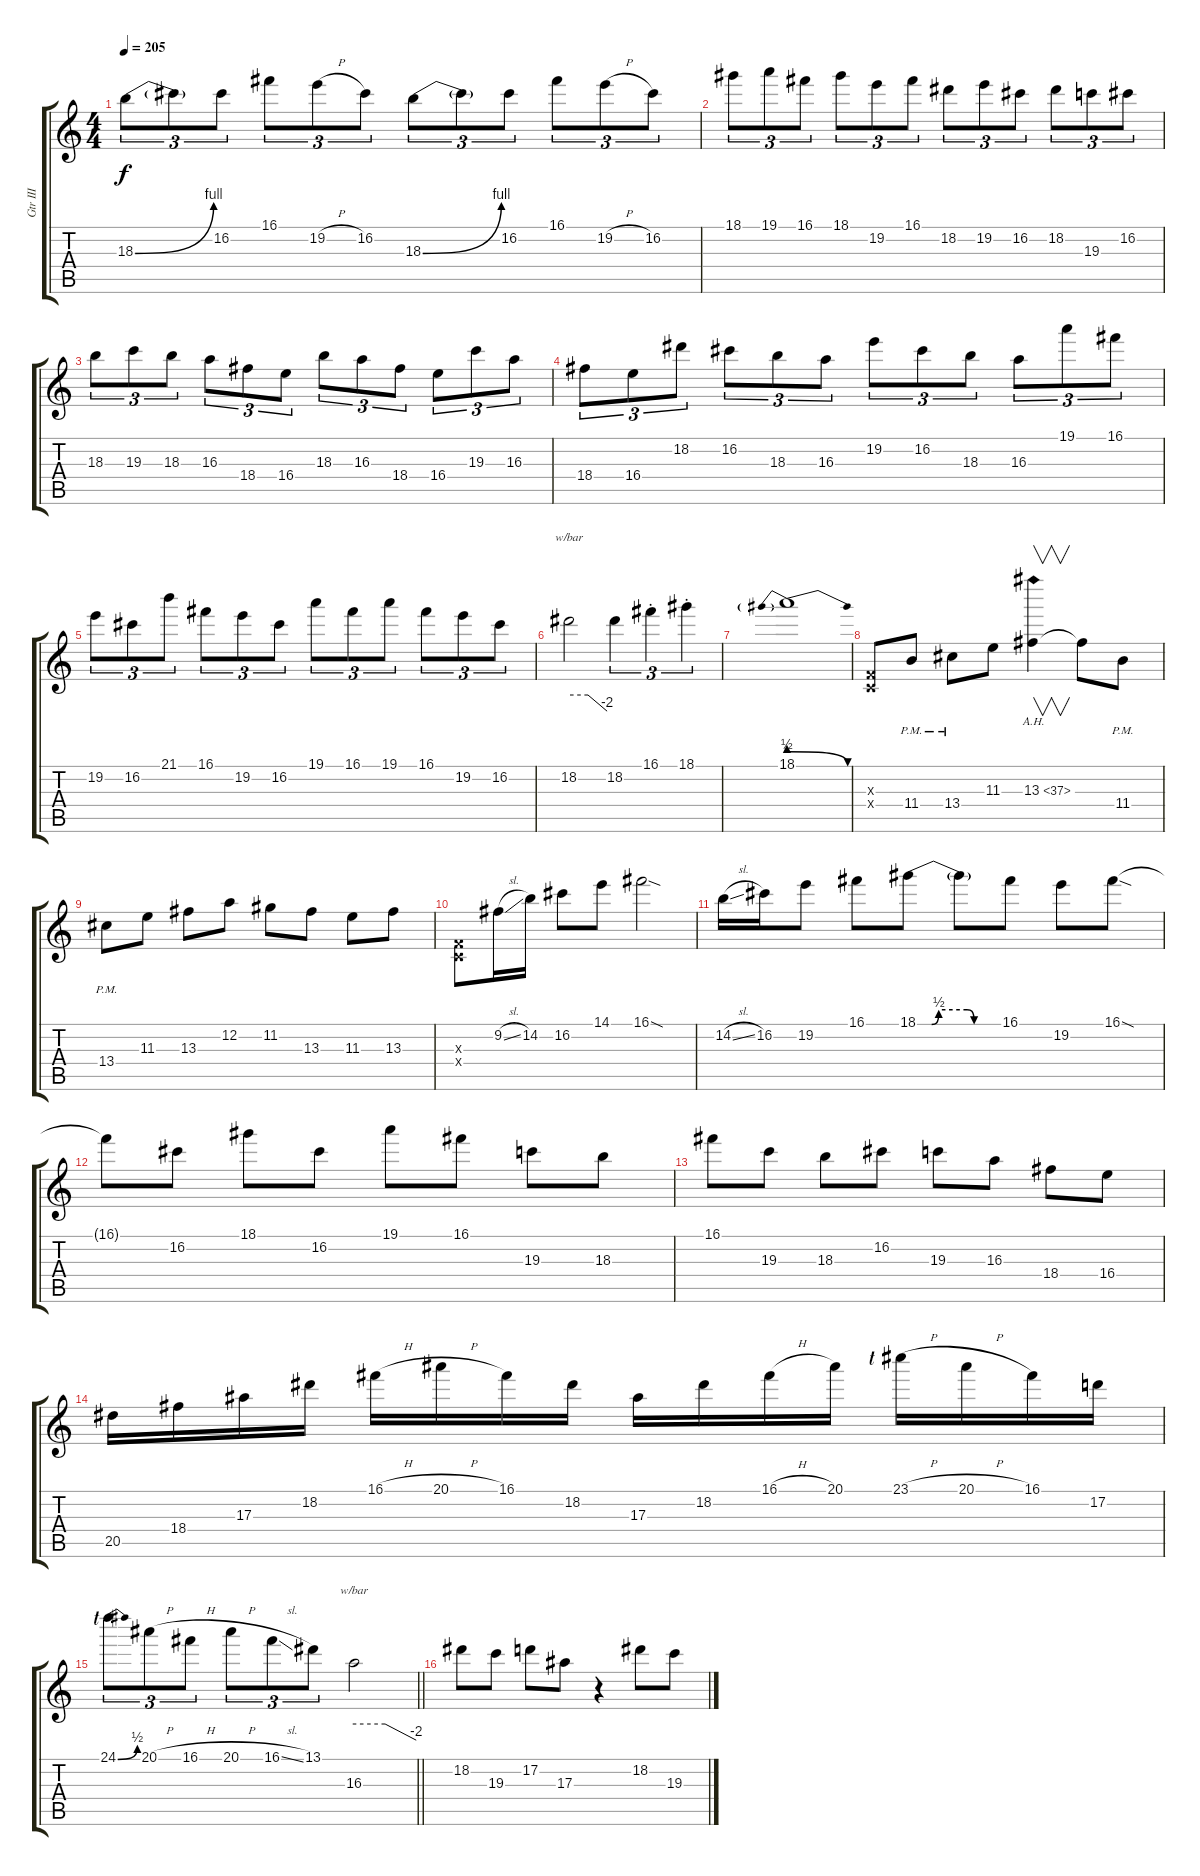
\track ("Gtr III" "Gtr III") {instrument overdrivenguitar}
\staff {score tabs}
\tuning (D4 A3 F3 C3 G2 D2) {hide}
\ts (4 4)
\tempo 205
\clef g2
\ks c
18.3{be (bend 0 0 60 4)}.8{tu (3 2) dy f} 18.3{t}.8{tu (3 2)} 16.2.8{tu (3 2)} 16.1.8{tu (3 2)} 19.2{h}.8{tu (3 2)} 16.2.8{tu (3 2)} 18.3{be (bend 0 0 60 4)}.8{tu (3 2)} 18.3{t}.8{tu (3 2)} 16.2.8{tu (3 2)} 16.1.8{tu (3 2)} 19.2{h}.8{tu (3 2)} 16.2.8{tu (3 2)} |
18.1.8{tu (3 2)} 19.1.8{tu (3 2)} 16.1.8{tu (3 2)} 18.1.8{tu (3 2)} 19.2.8{tu (3 2)} 16.1.8{tu (3 2)} 18.2.8{tu (3 2)} 19.2.8{tu (3 2)} 16.2.8{tu (3 2)} 18.2.8{tu (3 2)} 19.3.8{tu (3 2)} 16.2.8{tu (3 2)} |
18.3.8{tu (3 2)} 19.3.8{tu (3 2)} 18.3.8{tu (3 2)} 16.3.8{tu (3 2)} 18.4.8{tu (3 2)} 16.4.8{tu (3 2)} 18.3.8{tu (3 2)} 16.3.8{tu (3 2)} 18.4.8{tu (3 2)} 16.4.8{tu (3 2)} 19.3.8{tu (3 2)} 16.3.8{tu (3 2)} |
18.4.8{tu (3 2)} 16.4.8{tu (3 2)} 18.2.8{tu (3 2)} 16.2.8{tu (3 2)} 18.3.8{tu (3 2)} 16.3.8{tu (3 2)} 19.2.8{tu (3 2)} 16.2.8{tu (3 2)} 18.3.8{tu (3 2)} 16.3.8{tu (3 2)} 19.1.8{tu (3 2)} 16.1.8{tu (3 2)} |
19.2.8{tu (3 2)} 16.2.8{tu (3 2)} 21.1.8{tu (3 2)} 16.1.8{tu (3 2)} 19.2.8{tu (3 2)} 16.2.8{tu (3 2)} 19.1.8{tu (3 2)} 16.1.8{tu (3 2)} 19.1.8{tu (3 2)} 16.1.8{tu (3 2)} 19.2.8{tu (3 2)} 16.2.8{tu (3 2)} |
18.2.2{tbe (custom default 0 0 30 0 60 -8)} 18.2.4{tu (3 2)} 16.1{st}.4{tu (3 2)} 18.1{st}.4{tu (3 2)} |
18.1{be (prebendrelease 0 2 60 0)}.1 |
(0.3{x} 0.4{x}).8 11.4{pm}.8 13.4{pm}.8 11.3.8 13.3{ah 24}.4{v} 13.3{t}.8 11.4{pm}.8 |
13.4{pm}.8 11.3.8 13.3.8 12.2.8 11.2.8 13.3.8 11.3.8 13.3.8 |
(0.3{x} 0.4{x}).8 9.2{sl}.16 14.2.16 16.2.8 14.1.8 16.1{sod}.2 |
14.2{sl}.16 16.2.16 19.2.8 16.1.8 18.1{be (custom 0 0 10 0 15 2 35 2 40 0 45 0 60 0)}.8 18.1{t}.8 16.1.8 19.2.8 16.1{sod}.8 |
16.1{t}.8 16.2.8 18.1.8 16.2.8 19.1.8 16.1.8 19.3.8 18.3.8 |
16.1.8 19.3.8 18.3.8 16.2.8 19.3.8 16.3.8 18.4.8 16.4.8 |
20.5.16 18.4.16 17.3.16 18.2.16 16.1{h}.16 20.1{h}.16 16.1.16 18.2.16 17.3.16 18.2.16 16.1{h}.16 20.1.16 23.1{h lf 1}.16 20.1{h}.16 16.1.16 17.2.16 |
\barLineRight lightlight
24.1{be (bend 0 0 60 2) lf 1}.8{tu (3 2)} 20.1{h}.8{tu (3 2)} 16.1{h}.8{tu (3 2)} 20.1{h}.8{tu (3 2)} 16.1{sl}.8{tu (3 2)} 13.1.8{tu (3 2)} 16.3.2{tbe (custom default 0 0 30 0 60 -8)} |
18.2.8{volume 13 balance 6} 19.3.8 17.2.8 17.3.8 r.4 18.2.8 19.3.8
